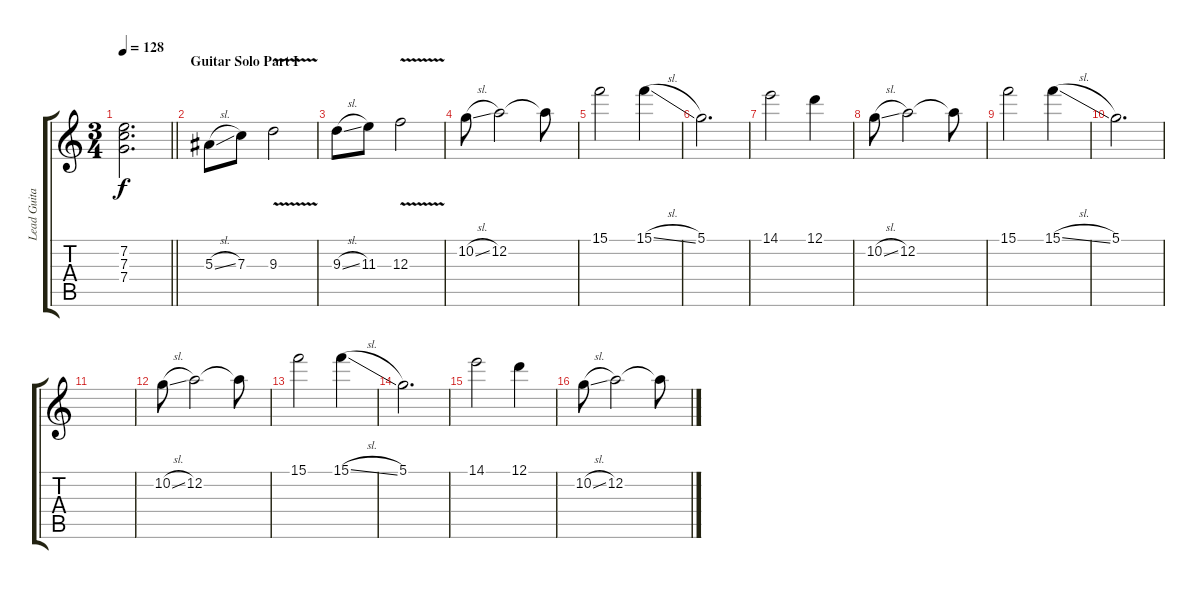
\track ("Lead Guitar" "Lead Guita") {instrument distortionguitar}
\staff {score tabs}
\tuning (D4 A3 F3 C3 G2 D2) {hide}
\ts (3 4)
\tempo 128
\clef g2
\barLineRight lightlight
\ks c
(7.2{t} 7.3{t} 7.4{t}).2{d dy f} |
\section ("" "Guitar Solo Part I")
5.3{sl}.8 7.3.8 9.3{v}.2 |
9.3{sl}.8 11.3.8 12.3{v}.2 |
10.2{sl}.8 12.2.2 12.2{t}.8 |
15.1.2 15.1{sl}.4 |
5.1.2{d} |
14.1.2 12.1.4 |
10.2{sl}.8 12.2.2 12.2{t}.8 |
15.1.2 15.1{sl}.4 |
5.1.2{d} |
|
10.2{sl}.8 12.2.2 12.2{t}.8 |
15.1.2 15.1{sl}.4 |
5.1.2{d} |
14.1.2 12.1.4 |
10.2{sl}.8 12.2.2 12.2{t}.8
